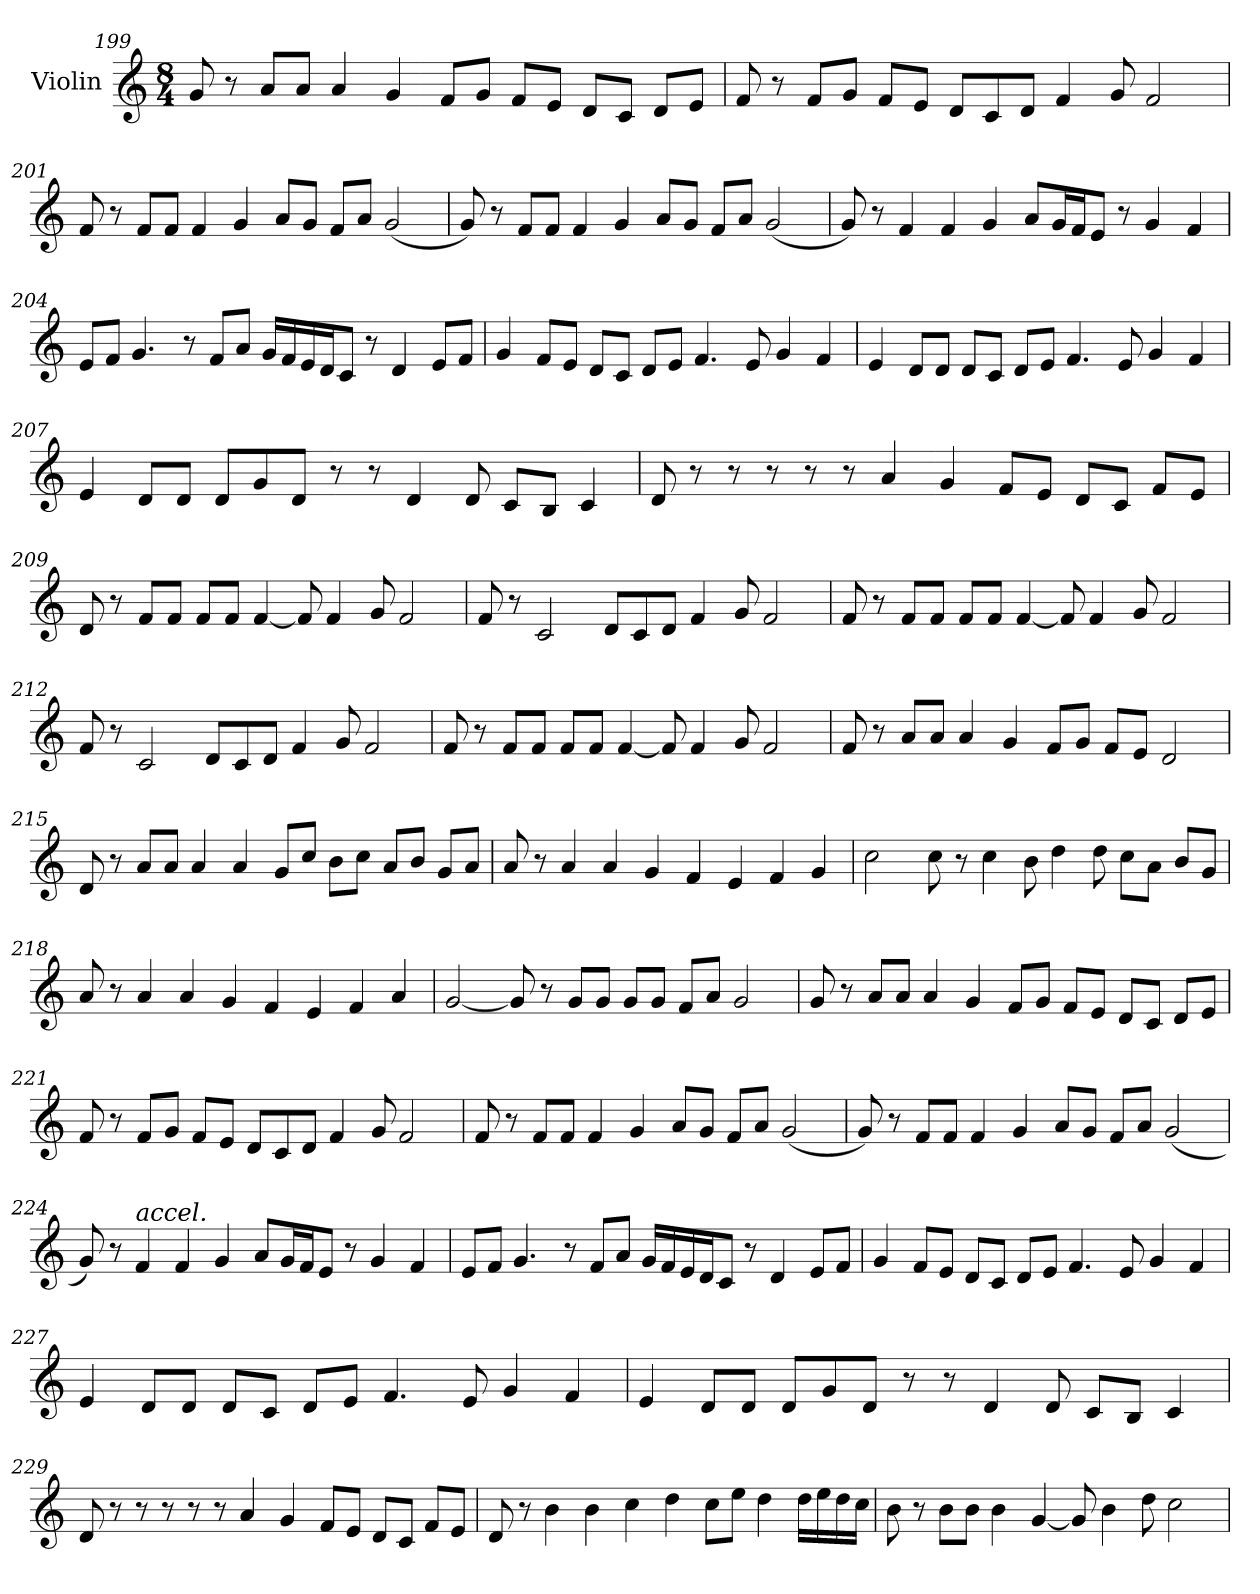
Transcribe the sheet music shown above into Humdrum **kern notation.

**kern
*part1
*staff1
*I"Violin
*clefG2
*k[]
*M8/4
=199
8g/
8r
8a/L
8a/J
4a/
4g/
8f/L
8g/J
8f/L
8e/J
8d/L
8c/J
8d/L
8e/J
!!LO:LB:g=z
=200
8f/
8r
8f/L
8g/J
8f/L
8e/J
8d/L
8c/
8d/J
4f/
8g/
2f/
=201
8f/
8r
8f/L
8f/J
4f/
4g/
8a/L
8g/J
8f/L
8a/J
(<2g/
!!LO:LB:g=z
=202
8g/)
8r
8f/L
8f/J
4f/
4g/
8a/L
8g/J
8f/L
8a/J
(<2g/
=203
8g/)
8r
4f/
4f/
4g/
8a/L
16g/L
16f/J
8e/J
8r
4g/
4f/
!!LO:LB:g=z
=204
8e/L
8f/J
4.g/
8r
8f/L
8a/J
16g/LL
16f/
16e/
16d/J
8c/J
8r
4d/
8e/L
8f/J
=205
4g/
8f/L
8e/J
8d/L
8c/J
8d/L
8e/J
4.f/
8e/
4g/
4f/
!!LO:LB:g=z
=206
4e/
8d/L
8d/J
8d/L
8c/J
8d/L
8e/J
4.f/
8e/
4g/
4f/
=207
4e/
8d/L
8d/J
8d/L
8g/
8d/J
8r
8r
4d/
8d/
8c/L
8B/J
4c/
!!LO:LB:g=z
=208
8d/
8r
8r
8r
8r
8r
4a/
4g/
8f/L
8e/J
8d/L
8c/J
8f/L
8e/J
=209
8d/
8r
8f/L
8f/J
8f/L
8f/J
[4f/
8f/]
4f/
8g/
2f/
!!LO:LB:g=z
=210
8f/
8r
2c/
8d/L
8c/
8d/J
4f/
8g/
2f/
=211
8f/
8r
8f/L
8f/J
8f/L
8f/J
[4f/
8f/]
4f/
8g/
2f/
!!LO:PB:g=z
=212
8f/
8r
2c/
8d/L
8c/
8d/J
4f/
8g/
2f/
=213
8f/
8r
8f/L
8f/J
8f/L
8f/J
[4f/
8f/]
4f/
8g/
2f/
!!LO:LB:g=z
=214
8f/
8r
8a/L
8a/J
4a/
4g/
8f/L
8g/J
8f/L
8e/J
2d/
=215
8d/
8r
8a/L
8a/J
4a/
4a/
8g/L
8cc/J
8b\L
8cc\J
8a/L
8b/J
8g/L
8a/J
!!LO:LB:g=z
=216
8a/
8r
4a/
4a/
4g/
4f/
4e/
4f/
4g/
=217
2cc\
8cc\
8r
4cc\
8b\
4dd\
8dd\
8cc\L
8a\J
8b/L
8g/J
=218
8a/
8r
4a/
4a/
4g/
4f/
4e/
4f/
4a/
!!LO:LB:g=z
=219
[2g/
8g/]
8r
8g/L
8g/J
8g/L
8g/J
8f/L
8a/J
2g/
=220
8g/
8r
8a/L
8a/J
4a/
4g/
8f/L
8g/J
8f/L
8e/J
8d/L
8c/J
8d/L
8e/J
!!LO:LB:g=z
=221
8f/
8r
8f/L
8g/J
8f/L
8e/J
8d/L
8c/
8d/J
4f/
8g/
2f/
=222
8f/
8r
8f/L
8f/J
4f/
4g/
8a/L
8g/J
8f/L
8a/J
(<2g/
!!LO:LB:g=z
=223
8g/)
8r
8f/L
8f/J
4f/
4g/
8a/L
8g/J
8f/L
8a/J
(<2g/
=224
8g/)
8r
!LO:TX:a:i:t=accel.
4f/
4f/
4g/
8a/L
16g/L
16f/J
8e/J
8r
4g/
4f/
!!LO:LB:g=z
=225
8e/L
8f/J
4.g/
8r
8f/L
8a/J
16g/LL
16f/
16e/
16d/J
8c/J
8r
4d/
8e/L
8f/J
=226
4g/
8f/L
8e/J
8d/L
8c/J
8d/L
8e/J
4.f/
8e/
4g/
4f/
!!LO:LB:g=z
=227
4e/
8d/L
8d/J
8d/L
8c/J
8d/L
8e/J
4.f/
8e/
4g/
4f/
=228
4e/
8d/L
8d/J
8d/L
8g/
8d/J
8r
8r
4d/
8d/
8c/L
8B/J
4c/
!!LO:PB:g=z
=229
8d/
8r
8r
8r
8r
8r
4a/
4g/
8f/L
8e/J
8d/L
8c/J
8f/L
8e/J
=230
*MM80
8d/
8r
4b\
4b\
4cc\
4dd\
8cc\L
8ee\J
4dd\
16dd\LL
16ee\
16dd\
16cc\JJ
!!LO:LB:g=z
=231
8b\
8r
8b\L
8b\J
4b\
[4g/
8g/]
4b\
8dd\
2cc\
=
*-
